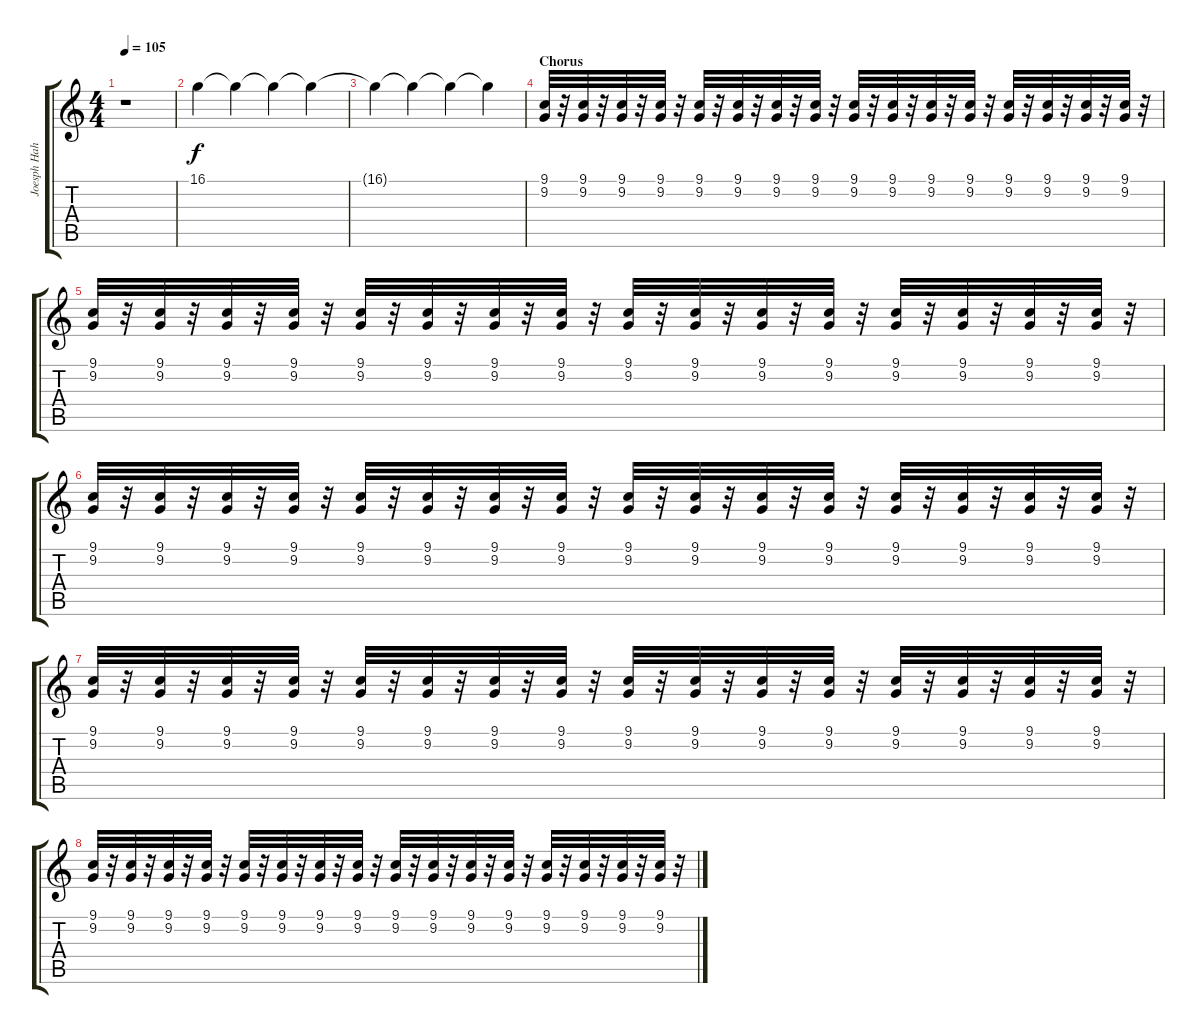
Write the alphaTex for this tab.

\track ("Joesph Hahn" "Joesph Hah") {instrument whistle}
\staff {score tabs}
\tuning (Eb4 Bb3 Gb3 Db3 Ab2 Db2) {hide}
\ts (4 4)
\tempo 105
\clef g2
\ks c
r.1{dy f} |
16.1.4{volume 0 instrument whistle} 16.1{t}.4{volume 2} 16.1{t}.4{volume 3} 16.1{t}.4{volume 5} |
16.1{t}.4{volume 7} 16.1{t}.4{volume 9} 16.1{t}.4{volume 10} 16.1{t}.4 |
\section ("" "Chorus")
(9.1 9.2).32{volume 5 instrument agogo} r.32 (9.1 9.2).32 r.32 (9.1 9.2).32 r.32 (9.1 9.2).32 r.32 (9.1 9.2).32 r.32 (9.1 9.2).32 r.32 (9.1 9.2).32 r.32 (9.1 9.2).32 r.32 (9.1 9.2).32 r.32 (9.1 9.2).32 r.32 (9.1 9.2).32 r.32 (9.1 9.2).32 r.32 (9.1 9.2).32 r.32 (9.1 9.2).32 r.32 (9.1 9.2).32 r.32 (9.1 9.2).32 r.32 |
(9.1 9.2).32{volume 5 instrument agogo} r.32 (9.1 9.2).32 r.32 (9.1 9.2).32 r.32 (9.1 9.2).32 r.32 (9.1 9.2).32 r.32 (9.1 9.2).32 r.32 (9.1 9.2).32 r.32 (9.1 9.2).32 r.32 (9.1 9.2).32 r.32 (9.1 9.2).32 r.32 (9.1 9.2).32 r.32 (9.1 9.2).32 r.32 (9.1 9.2).32 r.32 (9.1 9.2).32 r.32 (9.1 9.2).32 r.32 (9.1 9.2).32 r.32 |
(9.1 9.2).32{volume 5 instrument agogo} r.32 (9.1 9.2).32 r.32 (9.1 9.2).32 r.32 (9.1 9.2).32 r.32 (9.1 9.2).32 r.32 (9.1 9.2).32 r.32 (9.1 9.2).32 r.32 (9.1 9.2).32 r.32 (9.1 9.2).32 r.32 (9.1 9.2).32 r.32 (9.1 9.2).32 r.32 (9.1 9.2).32 r.32 (9.1 9.2).32 r.32 (9.1 9.2).32 r.32 (9.1 9.2).32 r.32 (9.1 9.2).32 r.32 |
(9.1 9.2).32{volume 5 instrument agogo} r.32 (9.1 9.2).32 r.32 (9.1 9.2).32 r.32 (9.1 9.2).32 r.32 (9.1 9.2).32 r.32 (9.1 9.2).32 r.32 (9.1 9.2).32 r.32 (9.1 9.2).32 r.32 (9.1 9.2).32 r.32 (9.1 9.2).32 r.32 (9.1 9.2).32 r.32 (9.1 9.2).32 r.32 (9.1 9.2).32 r.32 (9.1 9.2).32 r.32 (9.1 9.2).32 r.32 (9.1 9.2).32 r.32 |
(9.1 9.2).32{volume 5 instrument agogo} r.32 (9.1 9.2).32 r.32 (9.1 9.2).32 r.32 (9.1 9.2).32 r.32 (9.1 9.2).32 r.32 (9.1 9.2).32 r.32 (9.1 9.2).32 r.32 (9.1 9.2).32 r.32 (9.1 9.2).32 r.32 (9.1 9.2).32 r.32 (9.1 9.2).32 r.32 (9.1 9.2).32 r.32 (9.1 9.2).32 r.32 (9.1 9.2).32 r.32 (9.1 9.2).32 r.32 (9.1 9.2).32 r.32
